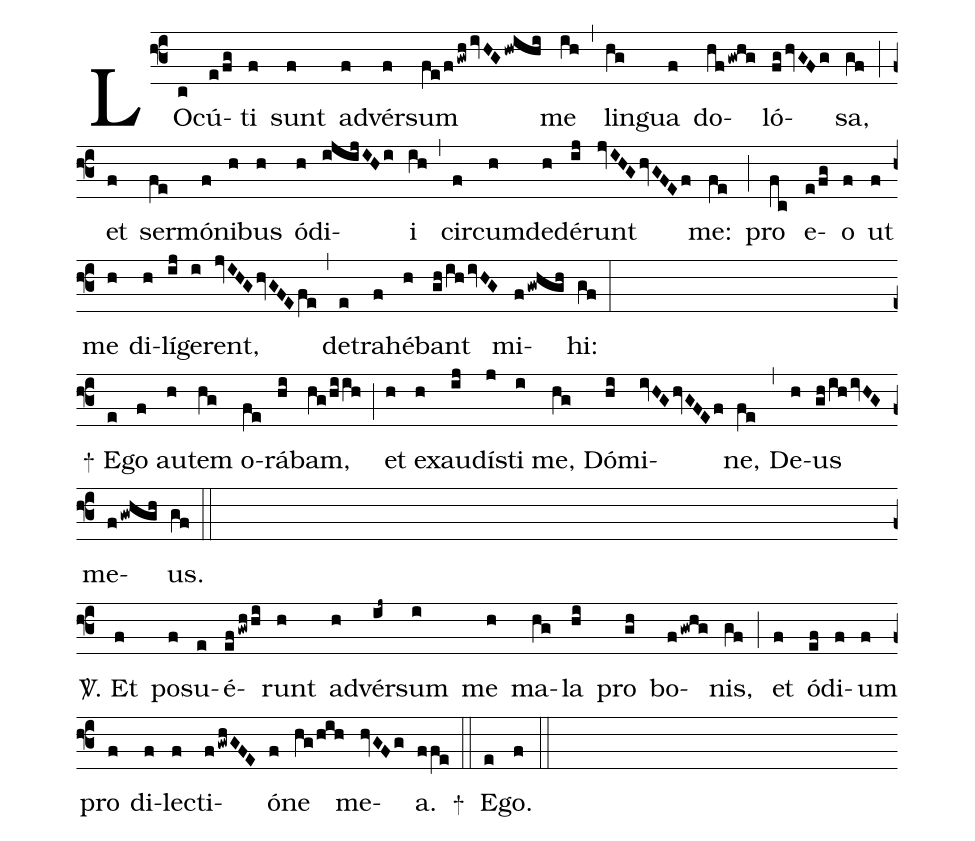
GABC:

%%
(f3)
LO(c)cú(e/fg)ti(f) sunt(f) ad(f)vér(f)sum(fe/fgwhivHGhwihi) me(ih) (,)
lin(hg)gua(f) do(hfgwhg)ló(fghvGFg)sa,(gf) (;)
et(f) ser(fe)mó(f)ni(h)bus(h) ó(h)di(ijijIHi)i(ih) (,)
cir(f)cum(h)de(h)dé(ij)runt(jvIHGhvGFEf) me:(fe) (;)
pro(fc) e(e/fg)o(f) ut(f) me(h) di(h)lí(ij)ge(i)rent,(jvIHGhvGFEfe) (,)
de(e)tra(f)hé(h)bant(gh/ih/ivHG) mi(fgwhgh)hi:(gf) (:Z)
+ E(e)go(f) au(h)tem(hg) o(fe)rá(hi)bam,(hg/hiih) (;)
et(h) ex(h)au(ij)dí(j)sti(i) me,(hg) Dó(hi)mi(ivHGhvGFEf)ne,(fe) (,)
De(h)us(gh/ihivHG) me(fgwhgh)us.(gf) (::Z)
<sp>V/</sp>. Et(f) po(f)su(e)é(efgwh/hi)runt(h) ad(h)vér(ij~)sum(i) me(h) ma(hg)la(hi) pro(gh) bo(fgwhg)nis,(gf) (;)
et(f) ó(ef)di(f)um(f) pro(f) di(f)le(f)cti(fgwhGFE)ó(f)ne(hg/hih) me(hvGFg)a.(ffe) +(::)
E(e)go.(f) (::)
